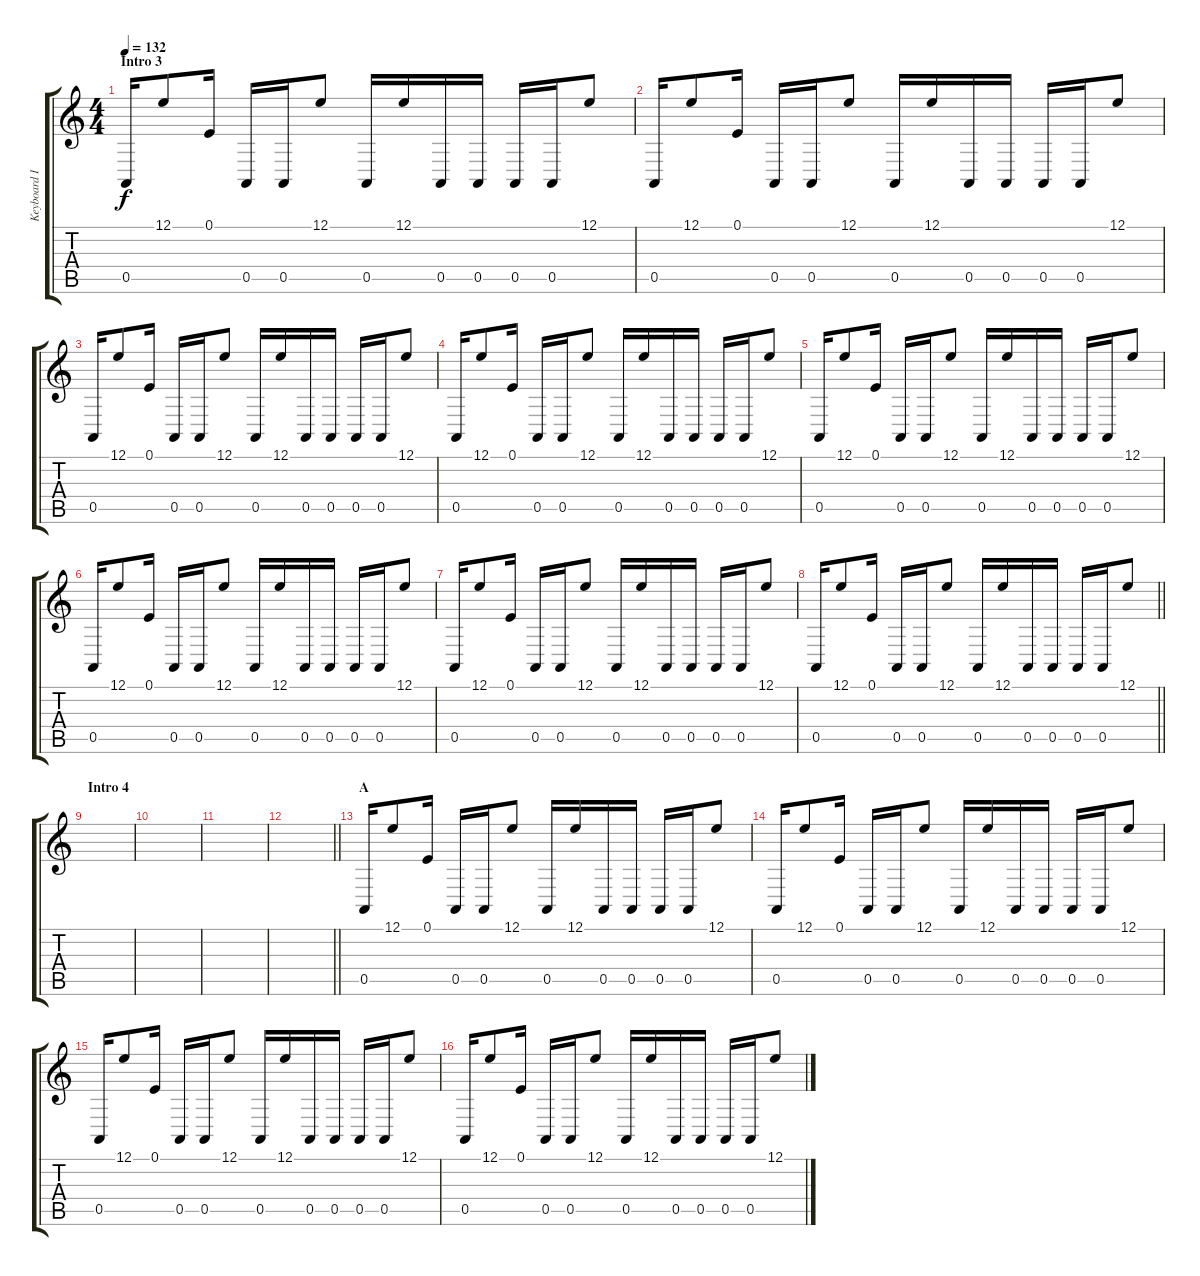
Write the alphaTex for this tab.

\track ("Keyboard II" "Keyboard I") {instrument lead8bassandlead}
\staff {score tabs}
\tuning (E4 B3 G3 D3 A2 E2) {hide}
\ts (4 4)
\section ("" "Intro 3")
\tempo 132
\clef g2
\ks c
0.5.16{dy f} 12.1.8 0.1.16 0.5.16 0.5.16 12.1.8 0.5.16 12.1.16 0.5.16 0.5.16 0.5.16 0.5.16 12.1.8 |
0.5.16 12.1.8 0.1.16 0.5.16 0.5.16 12.1.8 0.5.16 12.1.16 0.5.16 0.5.16 0.5.16 0.5.16 12.1.8 |
0.5.16 12.1.8 0.1.16 0.5.16 0.5.16 12.1.8 0.5.16 12.1.16 0.5.16 0.5.16 0.5.16 0.5.16 12.1.8 |
0.5.16 12.1.8 0.1.16 0.5.16 0.5.16 12.1.8 0.5.16 12.1.16 0.5.16 0.5.16 0.5.16 0.5.16 12.1.8 |
0.5.16 12.1.8 0.1.16 0.5.16 0.5.16 12.1.8 0.5.16 12.1.16 0.5.16 0.5.16 0.5.16 0.5.16 12.1.8 |
0.5.16 12.1.8 0.1.16 0.5.16 0.5.16 12.1.8 0.5.16 12.1.16 0.5.16 0.5.16 0.5.16 0.5.16 12.1.8 |
0.5.16 12.1.8 0.1.16 0.5.16 0.5.16 12.1.8 0.5.16 12.1.16 0.5.16 0.5.16 0.5.16 0.5.16 12.1.8 |
\barLineRight lightlight
0.5.16 12.1.8 0.1.16 0.5.16 0.5.16 12.1.8 0.5.16 12.1.16 0.5.16 0.5.16 0.5.16 0.5.16 12.1.8 |
\section ("" "Intro 4")
|
|
|
\barLineRight lightlight
|
\section ("" "A")
0.5.16 12.1.8 0.1.16 0.5.16 0.5.16 12.1.8 0.5.16 12.1.16 0.5.16 0.5.16 0.5.16 0.5.16 12.1.8 |
0.5.16 12.1.8 0.1.16 0.5.16 0.5.16 12.1.8 0.5.16 12.1.16 0.5.16 0.5.16 0.5.16 0.5.16 12.1.8 |
0.5.16 12.1.8 0.1.16 0.5.16 0.5.16 12.1.8 0.5.16 12.1.16 0.5.16 0.5.16 0.5.16 0.5.16 12.1.8 |
0.5.16 12.1.8 0.1.16 0.5.16 0.5.16 12.1.8 0.5.16 12.1.16 0.5.16 0.5.16 0.5.16 0.5.16 12.1.8
